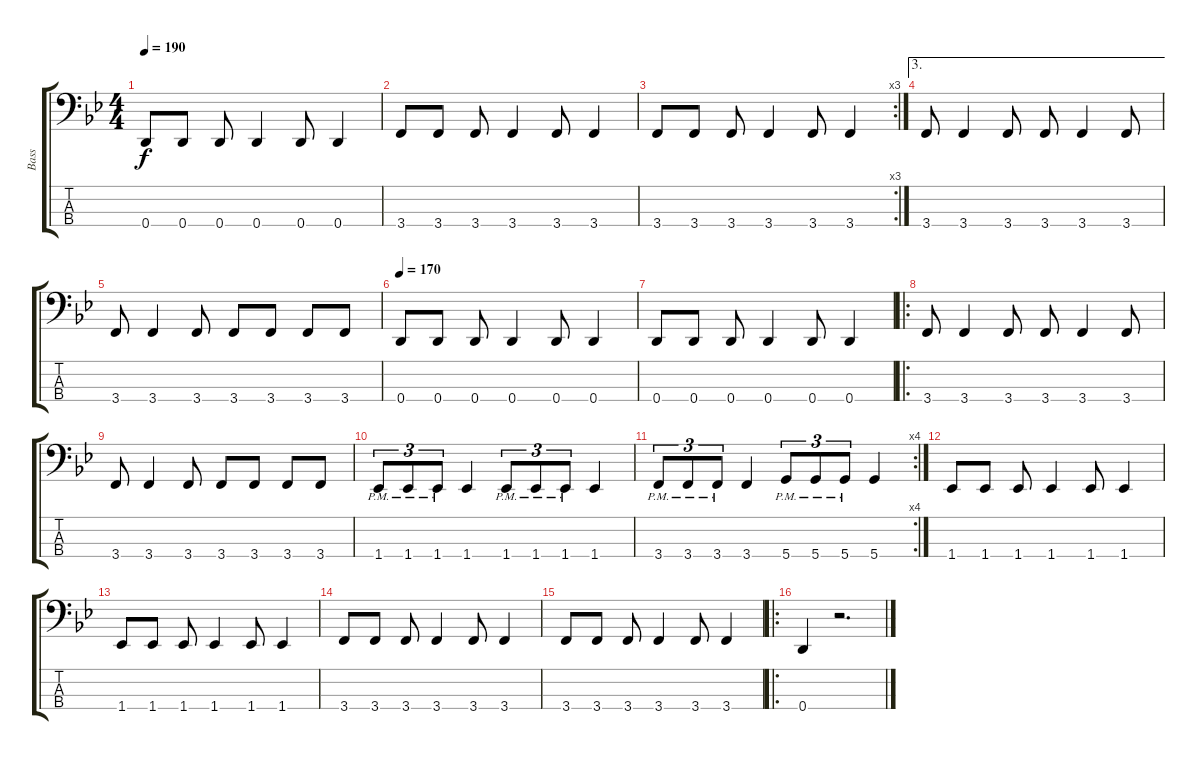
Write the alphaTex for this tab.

\track ("Bass " "Bass ") {instrument electricbasspick}
\staff {score tabs}
\tuning (G2 D2 A1 D1) {hide}
\ts (4 4)
\tempo 190
\clef f4
\ks bb
0.4.8{dy f} 0.4.8 0.4.8 0.4.4 0.4.8 0.4.4 |
3.4.8 3.4.8 3.4.8 3.4.4 3.4.8 3.4.4 |
\rc 3
3.4.8 3.4.8 3.4.8 3.4.4 3.4.8 3.4.4 |
\ae 3
3.4.8 3.4.4 3.4.8 3.4.8 3.4.4 3.4.8 |
3.4.8 3.4.4 3.4.8 3.4.8 3.4.8 3.4.8 3.4.8 |
\tempo 170
0.4.8 0.4.8 0.4.8 0.4.4 0.4.8 0.4.4 |
0.4.8 0.4.8 0.4.8 0.4.4 0.4.8 0.4.4 |
\ro
3.4.8 3.4.4 3.4.8 3.4.8 3.4.4 3.4.8 |
3.4.8 3.4.4 3.4.8 3.4.8 3.4.8 3.4.8 3.4.8 |
1.4{pm}.8{tu (3 2)} 1.4{pm}.8{tu (3 2)} 1.4{pm}.8{tu (3 2)} 1.4.4 1.4{pm}.8{tu (3 2)} 1.4{pm}.8{tu (3 2)} 1.4{pm}.8{tu (3 2)} 1.4.4 |
\rc 4
3.4{pm}.8{tu (3 2)} 3.4{pm}.8{tu (3 2)} 3.4{pm}.8{tu (3 2)} 3.4.4 5.4{pm}.8{tu (3 2)} 5.4{pm}.8{tu (3 2)} 5.4{pm}.8{tu (3 2)} 5.4.4 |
1.4.8 1.4.8 1.4.8 1.4.4 1.4.8 1.4.4 |
1.4.8 1.4.8 1.4.8 1.4.4 1.4.8 1.4.4 |
3.4.8 3.4.8 3.4.8 3.4.4 3.4.8 3.4.4 |
3.4.8 3.4.8 3.4.8 3.4.4 3.4.8 3.4.4 |
\ro
0.4.4 r.2{d}
